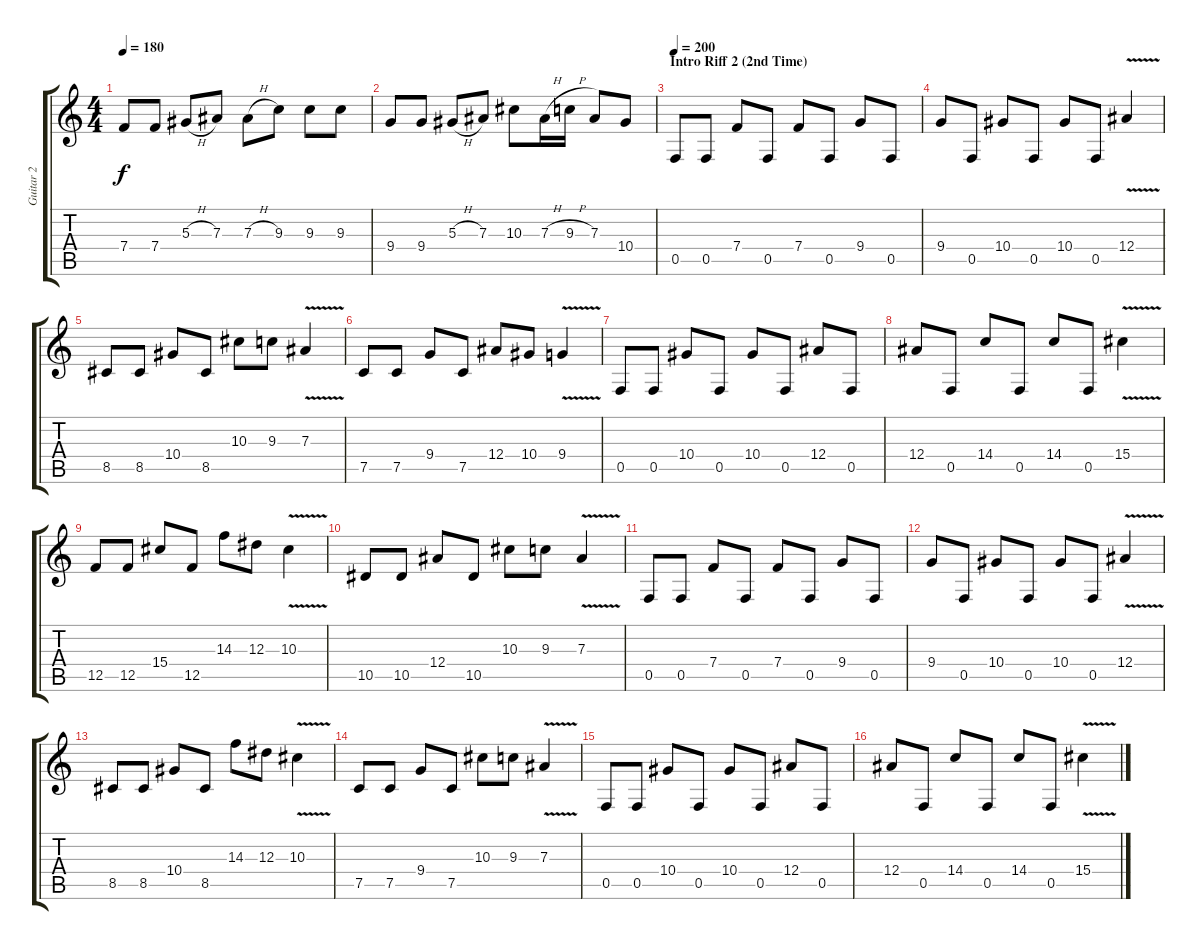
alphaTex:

\track ("Guitar 2" "Guitar 2") {instrument distortionguitar}
\staff {score tabs}
\tuning (C4 G3 Eb3 Bb2 F2 C2) {hide}
\ts (4 4)
\tempo 180
\clef g2
\ks c
7.4.8{dy f} 7.4.8 5.3{h}.8 7.3.8 7.3{h}.8 9.3.8 9.3.8 9.3.8 |
9.4.8 9.4.8 5.3{h}.8 7.3.8 10.3.8 7.3{h}.16 9.3{h}.16 7.3.8 10.4.8 |
\section ("" "Intro Riff 2 (2nd Time)")
\tempo 200
0.5.8 0.5.8 7.4.8 0.5.8 7.4.8 0.5.8 9.4.8 0.5.8 |
9.4.8 0.5.8 10.4.8 0.5.8 10.4.8 0.5.8 12.4{v}.4 |
8.5.8 8.5.8 10.4.8 8.5.8 10.3.8 9.3.8 7.3{v}.4 |
7.5.8 7.5.8 9.4.8 7.5.8 12.4.8 10.4.8 9.4{v}.4 |
0.5.8 0.5.8 10.4.8 0.5.8 10.4.8 0.5.8 12.4.8 0.5.8 |
12.4.8 0.5.8 14.4.8 0.5.8 14.4.8 0.5.8 15.4{v}.4 |
12.5.8 12.5.8 15.4.8 12.5.8 14.3.8 12.3.8 10.3{v}.4 |
10.5.8 10.5.8 12.4.8 10.5.8 10.3.8 9.3.8 7.3{v}.4 |
0.5.8 0.5.8 7.4.8 0.5.8 7.4.8 0.5.8 9.4.8 0.5.8 |
9.4.8 0.5.8 10.4.8 0.5.8 10.4.8 0.5.8 12.4{v}.4 |
8.5.8 8.5.8 10.4.8 8.5.8 14.3.8 12.3.8 10.3{v}.4 |
7.5.8 7.5.8 9.4.8 7.5.8 10.3.8 9.3.8 7.3{v}.4 |
0.5.8 0.5.8 10.4.8 0.5.8 10.4.8 0.5.8 12.4.8 0.5.8 |
12.4.8 0.5.8 14.4.8 0.5.8 14.4.8 0.5.8 15.4{v}.4
